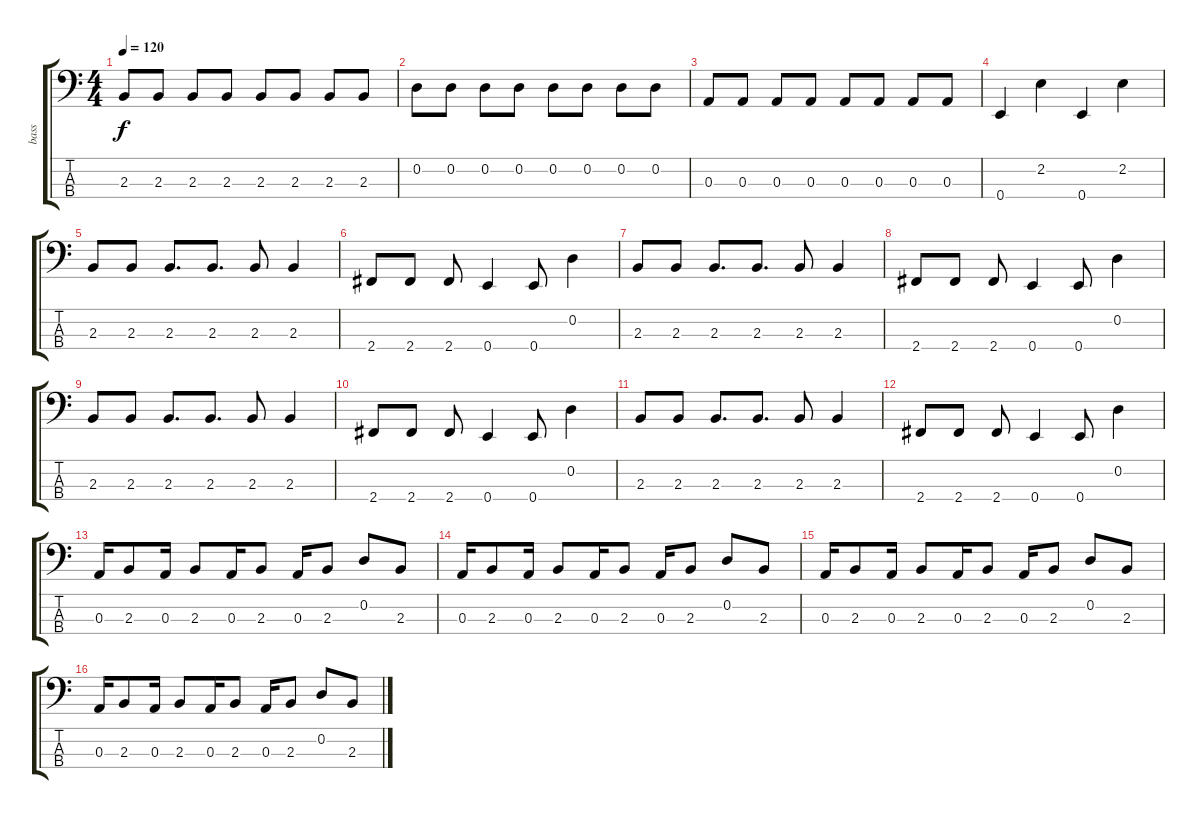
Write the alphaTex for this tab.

\track ("bass" "bass") {instrument electricbassfinger}
\staff {score tabs}
\tuning (G2 D2 A1 E1) {hide}
\ts (4 4)
\tempo 120
\clef f4
\ks c
2.3.8{dy f} 2.3.8 2.3.8 2.3.8 2.3.8 2.3.8 2.3.8 2.3.8 |
0.2.8 0.2.8 0.2.8 0.2.8 0.2.8 0.2.8 0.2.8 0.2.8 |
0.3.8 0.3.8 0.3.8 0.3.8 0.3.8 0.3.8 0.3.8 0.3.8 |
0.4.4 2.2.4 0.4.4 2.2.4 |
2.3.8 2.3.8 2.3.8{d} 2.3.8{d} 2.3.8 2.3.4 |
2.4.8 2.4.8 2.4.8 0.4.4 0.4.8 0.2.4 |
2.3.8 2.3.8 2.3.8{d} 2.3.8{d} 2.3.8 2.3.4 |
2.4.8 2.4.8 2.4.8 0.4.4 0.4.8 0.2.4 |
2.3.8 2.3.8 2.3.8{d} 2.3.8{d} 2.3.8 2.3.4 |
2.4.8 2.4.8 2.4.8 0.4.4 0.4.8 0.2.4 |
2.3.8 2.3.8 2.3.8{d} 2.3.8{d} 2.3.8 2.3.4 |
2.4.8 2.4.8 2.4.8 0.4.4 0.4.8 0.2.4 |
0.3.16 2.3.8 0.3.16 2.3.8 0.3.16 2.3.8 0.3.16 2.3.8 0.2.8 2.3.8 |
0.3.16 2.3.8 0.3.16 2.3.8 0.3.16 2.3.8 0.3.16 2.3.8 0.2.8 2.3.8 |
0.3.16 2.3.8 0.3.16 2.3.8 0.3.16 2.3.8 0.3.16 2.3.8 0.2.8 2.3.8 |
0.3.16 2.3.8 0.3.16 2.3.8 0.3.16 2.3.8 0.3.16 2.3.8 0.2.8 2.3.8
